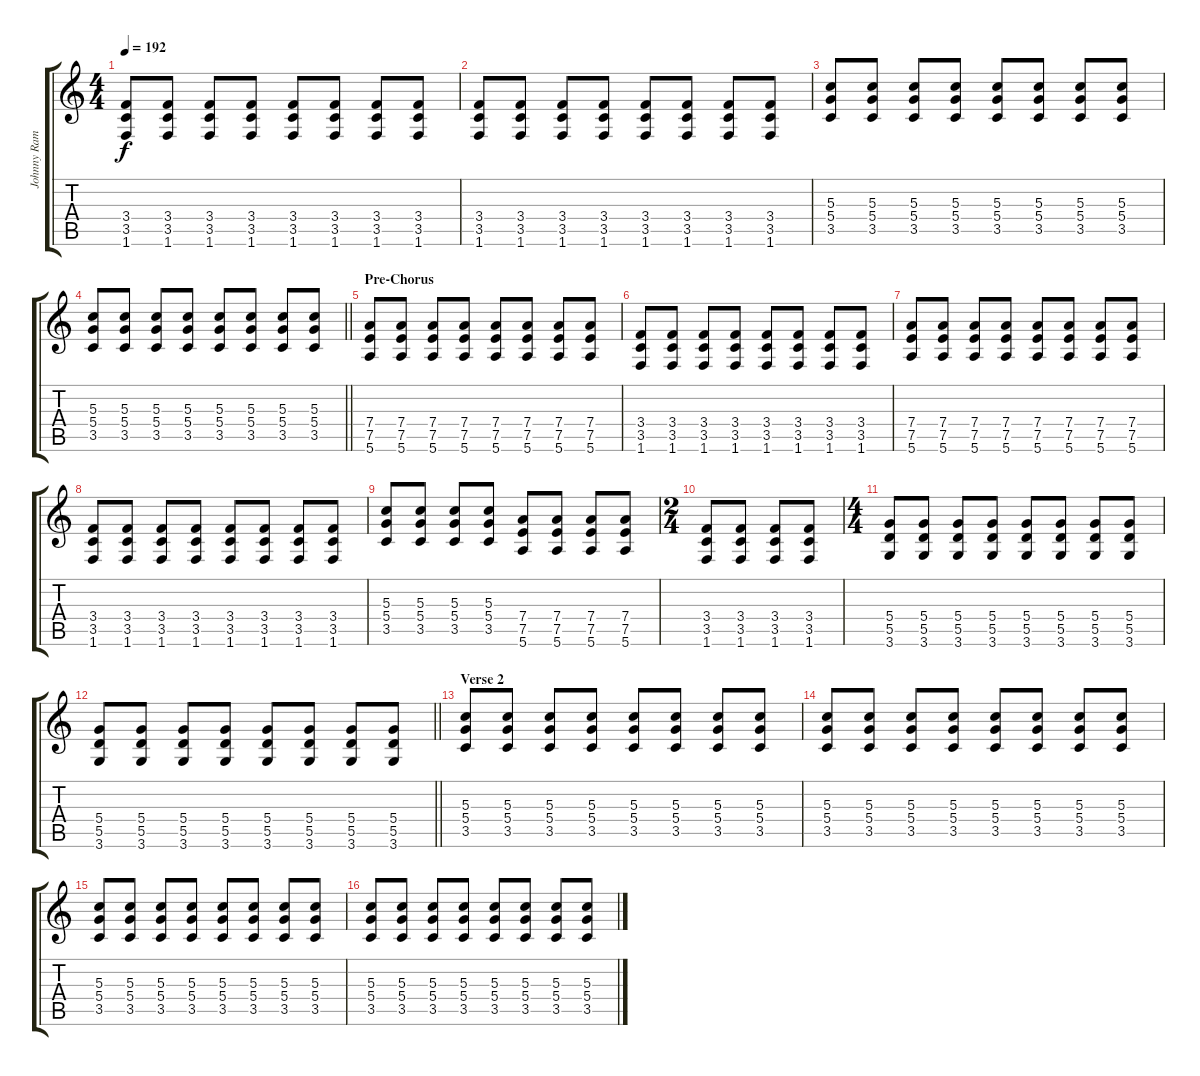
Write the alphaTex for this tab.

\track ("Johnny Ramone" "Johnny Ram") {instrument overdrivenguitar}
\staff {score tabs}
\tuning (E4 B3 G3 D3 A2 E2) {hide}
\ts (4 4)
\tempo 192
\clef g2
\ks c
(3.4 3.5 1.6).8{dy f} (3.4 3.5 1.6).8 (3.4 3.5 1.6).8 (3.4 3.5 1.6).8 (3.4 3.5 1.6).8 (3.4 3.5 1.6).8 (3.4 3.5 1.6).8 (3.4 3.5 1.6).8 |
(3.4 3.5 1.6).8 (3.4 3.5 1.6).8 (3.4 3.5 1.6).8 (3.4 3.5 1.6).8 (3.4 3.5 1.6).8 (3.4 3.5 1.6).8 (3.4 3.5 1.6).8 (3.4 3.5 1.6).8 |
(5.3 5.4 3.5).8 (5.3 5.4 3.5).8 (5.3 5.4 3.5).8 (5.3 5.4 3.5).8 (5.3 5.4 3.5).8 (5.3 5.4 3.5).8 (5.3 5.4 3.5).8 (5.3 5.4 3.5).8 |
\barLineRight lightlight
(5.3 5.4 3.5).8 (5.3 5.4 3.5).8 (5.3 5.4 3.5).8 (5.3 5.4 3.5).8 (5.3 5.4 3.5).8 (5.3 5.4 3.5).8 (5.3 5.4 3.5).8 (5.3 5.4 3.5).8 |
\section ("" "Pre-Chorus")
(7.4 7.5 5.6).8 (7.4 7.5 5.6).8 (7.4 7.5 5.6).8 (7.4 7.5 5.6).8 (7.4 7.5 5.6).8 (7.4 7.5 5.6).8 (7.4 7.5 5.6).8 (7.4 7.5 5.6).8 |
(3.4 3.5 1.6).8 (3.4 3.5 1.6).8 (3.4 3.5 1.6).8 (3.4 3.5 1.6).8 (3.4 3.5 1.6).8 (3.4 3.5 1.6).8 (3.4 3.5 1.6).8 (3.4 3.5 1.6).8 |
(7.4 7.5 5.6).8 (7.4 7.5 5.6).8 (7.4 7.5 5.6).8 (7.4 7.5 5.6).8 (7.4 7.5 5.6).8 (7.4 7.5 5.6).8 (7.4 7.5 5.6).8 (7.4 7.5 5.6).8 |
(3.4 3.5 1.6).8 (3.4 3.5 1.6).8 (3.4 3.5 1.6).8 (3.4 3.5 1.6).8 (3.4 3.5 1.6).8 (3.4 3.5 1.6).8 (3.4 3.5 1.6).8 (3.4 3.5 1.6).8 |
(5.3 5.4 3.5).8 (5.3 5.4 3.5).8 (5.3 5.4 3.5).8 (5.3 5.4 3.5).8 (7.4 7.5 5.6).8 (7.4 7.5 5.6).8 (7.4 7.5 5.6).8 (7.4 7.5 5.6).8 |
\ts (2 4)
(3.4 3.5 1.6).8 (3.4 3.5 1.6).8 (3.4 3.5 1.6).8 (3.4 3.5 1.6).8 |
\ts (4 4)
(5.4 5.5 3.6).8 (5.4 5.5 3.6).8 (5.4 5.5 3.6).8 (5.4 5.5 3.6).8 (5.4 5.5 3.6).8 (5.4 5.5 3.6).8 (5.4 5.5 3.6).8 (5.4 5.5 3.6).8 |
\barLineRight lightlight
(5.4 5.5 3.6).8 (5.4 5.5 3.6).8 (5.4 5.5 3.6).8 (5.4 5.5 3.6).8 (5.4 5.5 3.6).8 (5.4 5.5 3.6).8 (5.4 5.5 3.6).8 (5.4 5.5 3.6).8 |
\section ("" "Verse 2")
(5.3 5.4 3.5).8 (5.3 5.4 3.5).8 (5.3 5.4 3.5).8 (5.3 5.4 3.5).8 (5.3 5.4 3.5).8 (5.3 5.4 3.5).8 (5.3 5.4 3.5).8 (5.3 5.4 3.5).8 |
(5.3 5.4 3.5).8 (5.3 5.4 3.5).8 (5.3 5.4 3.5).8 (5.3 5.4 3.5).8 (5.3 5.4 3.5).8 (5.3 5.4 3.5).8 (5.3 5.4 3.5).8 (5.3 5.4 3.5).8 |
(5.3 5.4 3.5).8 (5.3 5.4 3.5).8 (5.3 5.4 3.5).8 (5.3 5.4 3.5).8 (5.3 5.4 3.5).8 (5.3 5.4 3.5).8 (5.3 5.4 3.5).8 (5.3 5.4 3.5).8 |
(5.3 5.4 3.5).8 (5.3 5.4 3.5).8 (5.3 5.4 3.5).8 (5.3 5.4 3.5).8 (5.3 5.4 3.5).8 (5.3 5.4 3.5).8 (5.3 5.4 3.5).8 (5.3 5.4 3.5).8
